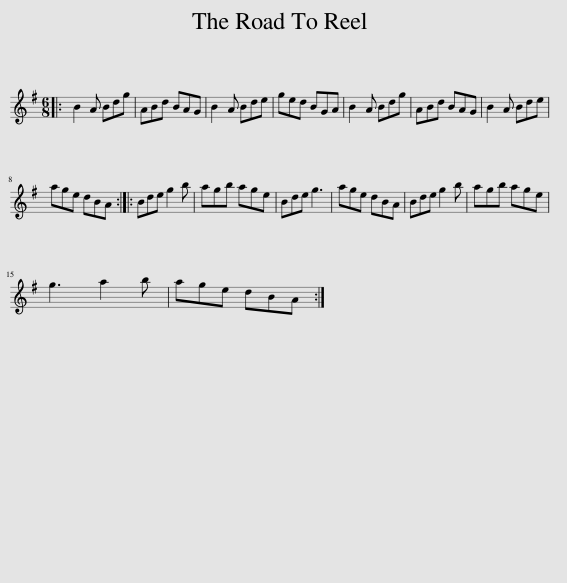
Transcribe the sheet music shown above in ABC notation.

X:1
L:1/8
M:6/8
I:linebreak $
K:G
V:1 treble
V:1
|: B2 A Bdg | ABd BAG | B2 A Bde | ged BGA | B2 A Bdg | %5
 ABd BAG | B2 A Bde |$ age dBA :: Bde g2 b | agb age | %10
 Bde g3 | age dBA | Bde g2 b | agb age |$ g3 a2 b | %15
 age dBA :| %16
